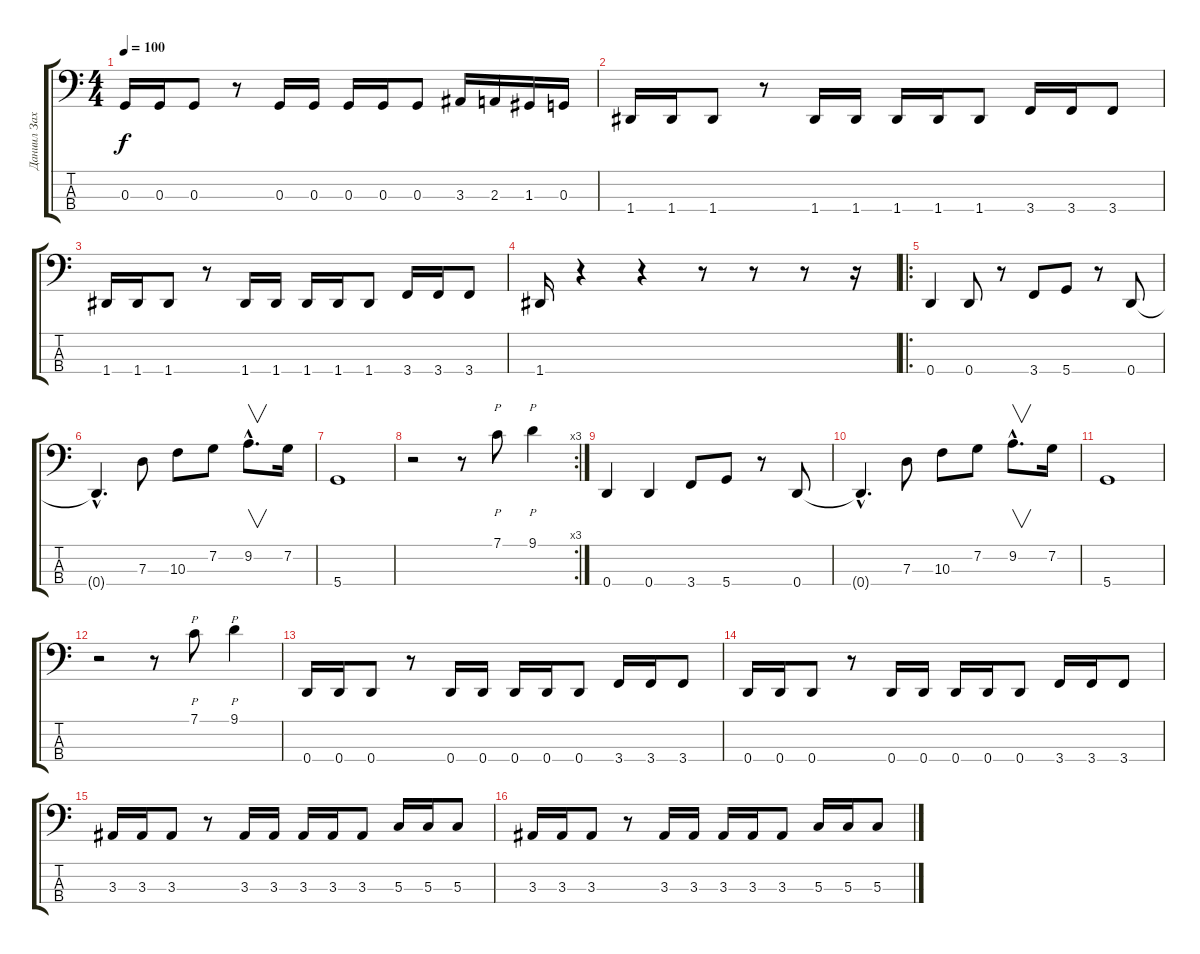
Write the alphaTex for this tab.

\track ("Даниил Захаренков" "Даниил Зах") {instrument electricbasspick}
\staff {score tabs}
\tuning (F2 C2 G1 D1) {hide}
\ts (4 4)
\tempo 100
\clef f4
\ks c
0.3.16{dy f} 0.3.16 0.3.8 r.8 0.3.16 0.3.16 0.3.16 0.3.16 0.3.8 3.3.16 2.3.16 1.3.16 0.3.16 |
1.4.16 1.4.16 1.4.8 r.8 1.4.16 1.4.16 1.4.16 1.4.16 1.4.8 3.4.16 3.4.16 3.4.8 |
1.4.16 1.4.16 1.4.8 r.8 1.4.16 1.4.16 1.4.16 1.4.16 1.4.8 3.4.16 3.4.16 3.4.8 |
1.4.16 r.4 r.4 r.8 r.8 r.8 r.16 |
\ro
0.4.4{instrument electricbassfinger} 0.4.8 r.8 3.4.8 5.4.8 r.8 0.4.8 |
0.4{hac t}.4{d} 7.3.8 10.3.8 7.2.8 9.2{hac}.8{v d} 7.2.16 |
5.4.1 |
\rc 3
r.2 r.8 7.1.8{p instrument slapbass1} 9.1.4{p} |
0.4.4{instrument electricbassfinger} 0.4.4 3.4.8 5.4.8 r.8 0.4.8 |
0.4{hac t}.4{d} 7.3.8 10.3.8 7.2.8 9.2{hac}.8{v d} 7.2.16 |
5.4.1 |
r.2 r.8 7.1.8{p instrument slapbass1} 9.1.4{p} |
0.4.16{instrument electricbasspick} 0.4.16 0.4.8 r.8 0.4.16 0.4.16 0.4.16 0.4.16 0.4.8 3.4.16 3.4.16 3.4.8 |
0.4.16 0.4.16 0.4.8 r.8 0.4.16 0.4.16 0.4.16 0.4.16 0.4.8 3.4.16 3.4.16 3.4.8 |
3.3.16 3.3.16 3.3.8 r.8 3.3.16 3.3.16 3.3.16 3.3.16 3.3.8 5.3.16 5.3.16 5.3.8 |
3.3.16 3.3.16 3.3.8 r.8 3.3.16 3.3.16 3.3.16 3.3.16 3.3.8 5.3.16 5.3.16 5.3.8
